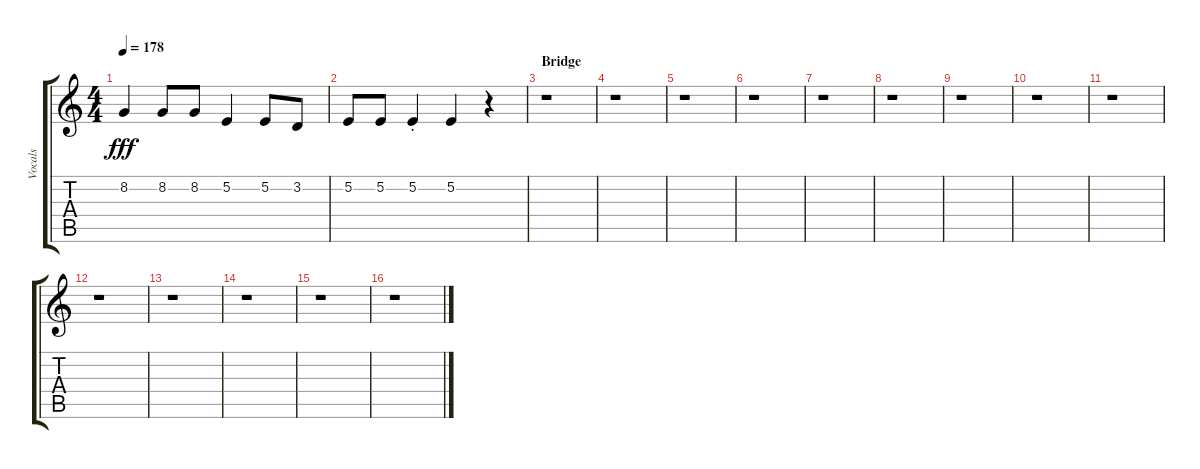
\track ("Vocals" "Vocals") {instrument altosax}
\staff {score tabs}
\tuning (E4 B3 G3 D3 A2 E2) {hide}
\ts (4 4)
\tempo 178
\clef g2
\ks c
8.2.4{dy fff} 8.2.8 8.2.8 5.2.4 5.2.8 3.2.8 |
5.2.8 5.2.8 5.2{st}.4 5.2.4 r.4 |
\section ("" "Bridge")
r.1 |
r.1 |
r.1 |
r.1 |
r.1 |
r.1 |
r.1 |
r.1 |
r.1 |
r.1 |
r.1 |
r.1 |
r.1 |
r.1
